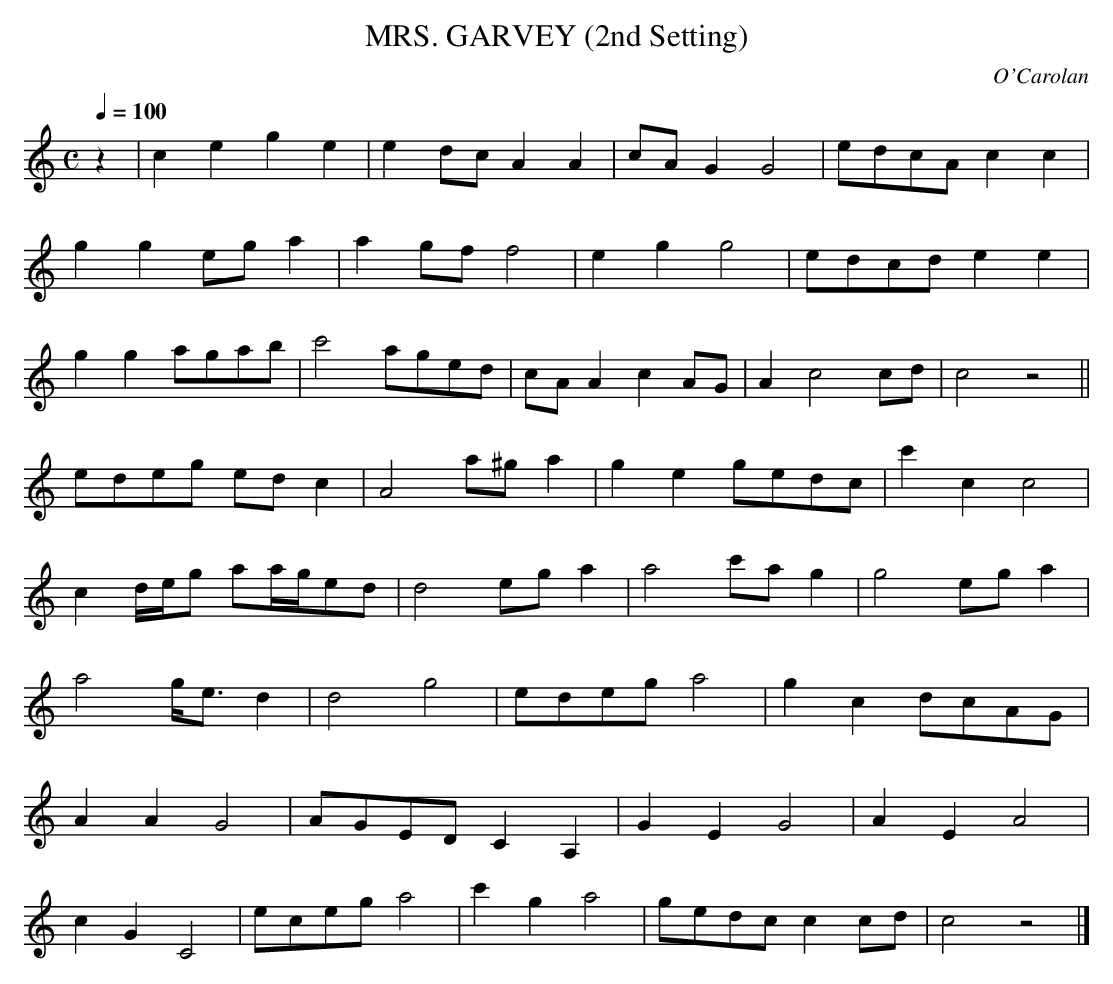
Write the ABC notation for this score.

X:1
T:MRS. GARVEY (2nd Setting)
C:O'Carolan
Q:1/4=100
M:C
L:1/8
K:C
z2|c2e2 g2e2|e2dc A2A2|cAG2 G4|edcA c2c2|
g2g2 ega2|a2gf f4|e2g2 g4|edcd e2e2|
g2g2 agab|c'4 aged|cAA2 c2AG|A2c4cd|c4 z4||
edeg edc2|A4 a^ga2|g2e2 gedc|c'2c2 c4|
c2d/e/g aa/g/ed|d4 ega2|a4 c'ag2|g4 ega2|
a4 g<ed2|d4 g4|edeg a4|g2c2 dcAG|
A2A2 G4|AGED C2A,2|G2E2 G4|A2E2 A4|
c2G2 C4|eceg a4|c'2g2 a4|gedc c2cd|c4z4|]
